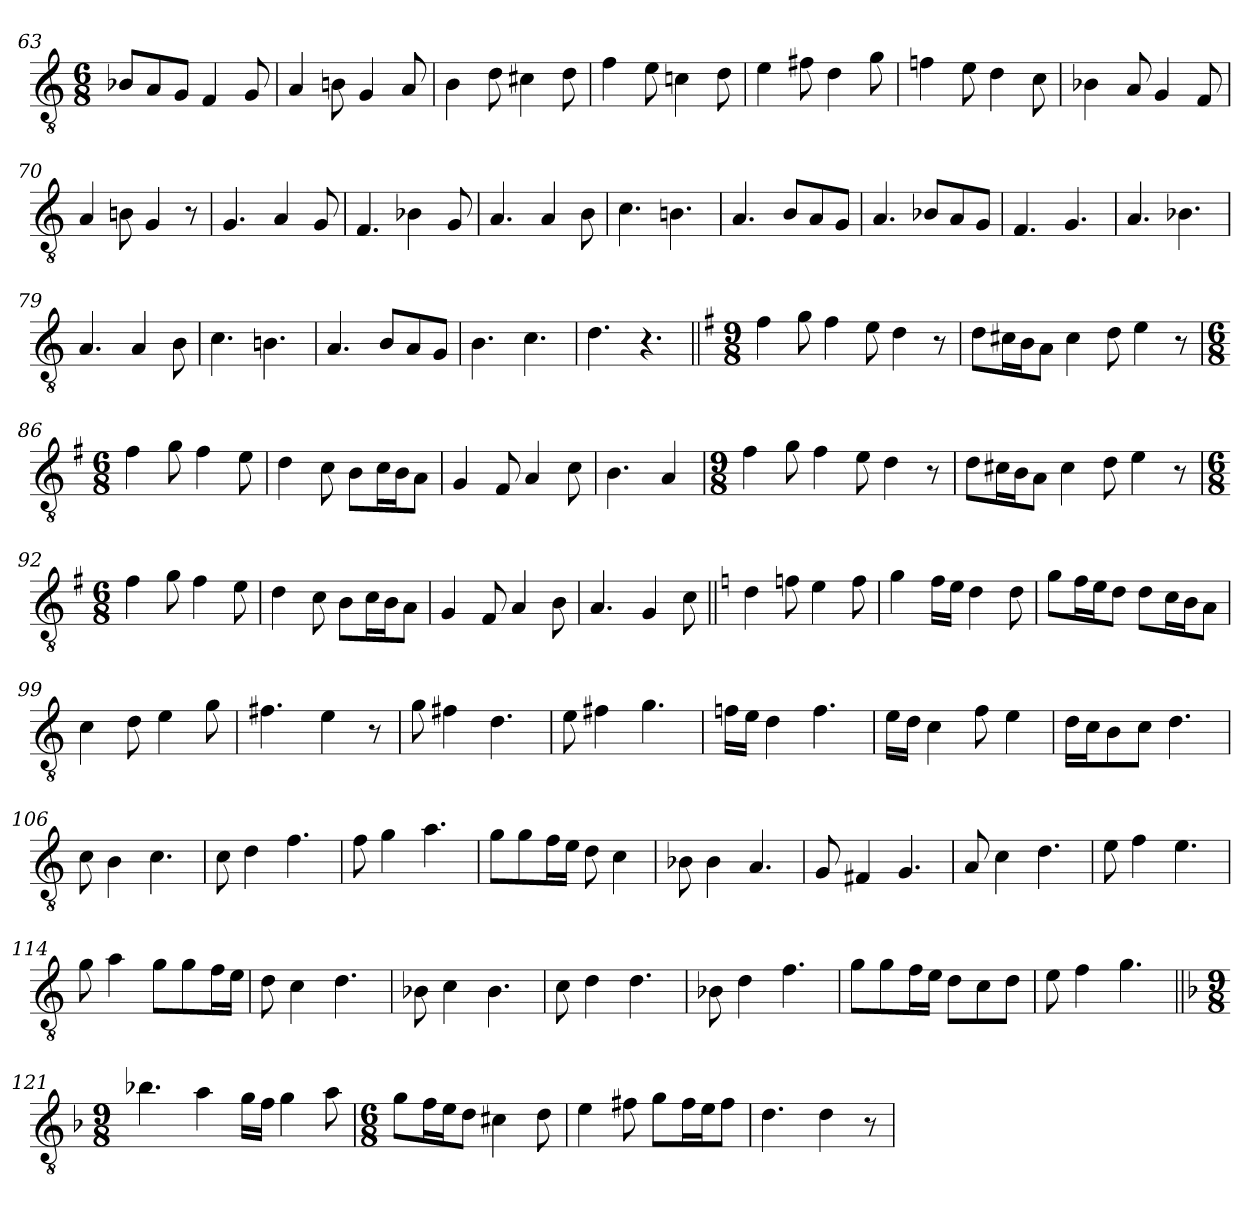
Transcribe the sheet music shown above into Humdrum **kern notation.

**kern
*part1
*staff1
*clefGv2
*k[]
*C:
*M6/8
=63
8B-i/L
8A/
8G/J
4F/
8G/
!!LO:LB:g=z
=64
4A/
8Bn\
4G/
8A/
=65
4B\
8d\
4c#X\
8d\
=66
4f\
8e\
4cn\
8d\
=67
4e\
8f#X\
4d\
8g\
=68
4fn\
8e\
4d\
8c\
=69
4B-X\
8A/
4G/
8F/
=70
4A/
8Bn\
4G/
8r
!!LO:LB:g=z
=71
4.G/
4A/
8G/
=72
4.F/
4B-X\
8G/
=73
4.A/
4A/
8B\
=74
4.c\
4.Bn\
=75
4.A/
8B/L
8A/
8G/J
=76
4.A/
8B-X/L
8A/
8G/J
=77
4.F/
4.G/
=78
4.A/
4.B-X\
!!LO:LB:g=z
=79
4.A/
4A/
8B\
=80
4.c\
4.Bn\
=81
4.A/
8B/L
8A/
8G/J
=82
4.B\
4.c\
=83
4.d\
4.r
=84||
*k[f#]
*G:
*M9/8
4f#\
8g\
4f#\
8e\
4d\
8r
!!LO:LB:g=z
=85
8d\L
16c#X\L
16B\J
8A\J
4c#\
8d\
4e\
8r
=86
*M6/8
4f#\
8g\
4f#\
8e\
=87
4d\
8c\
8B\L
16c\L
16B\J
8A\J
=88
4G/
8F#/
4A/
8c\
=89
4.B\
4A/
!!LO:LB:g=z
=90
*M9/8
4f#\
8g\
4f#\
8e\
4d\
8r
=91
8d\L
16c#X\L
16B\J
8A\J
4c#\
8d\
4e\
8r
=92
*M6/8
4f#\
8g\
4f#\
8e\
=93
4d\
8c\
8B\L
16c\L
16B\J
8A\J
=94
4G/
8F#/
4A/
8B\
!!LO:LB:g=z
=95
4.A/
4G/
8c\
=96||
*k[]
*C:
4d\
8fn\
4e\
8f\
=97
4g\
16f\LL
16e\JJ
4d\
8d\
=98
8g\L
16f\L
16e\J
8d\J
8d\L
16c\L
16B\J
8A\J
=99
4c\
8d\
4e\
8g\
=100
4.f#X\
4e\
8r
=101
8g\
4f#X\
4.d\
!!LO:LB:g=z
=102
8e\
4f#i\
4.g\
=103
16fn\LL
16e\JJ
4d\
4.f\
=104
16e\LL
16d\JJ
4c\
8f\
4e\
=105
16d\LL
16c\J
8B\
8c\J
4.d\
=106
8c\
4B\
4.c\
=107
8c\
4d\
4.f\
=108
8f\
4g\
4.a\
!!LO:PB:g=z
=109
8g\L
8g\
16f\L
16e\JJ
8d\
4c\
=110
8B-X\
4B-\
4.A/
=111
8G/
4F#X/
4.G/
=112
8A/
4c\
4.d\
=113
8e\
4f\
4.e\
=114
8g\
4a\
8g\L
8g\
16f\L
16e\JJ
=115
8d\
4c\
4.d\
!!LO:LB:g=z
=116
8B-X\
4c\
4.B-\
=117
8c\
4d\
4.d\
=118
8B-i\
4d\
4.f\
=119
8g\L
8g\
16f\L
16e\JJ
8d\L
8c\
8d\J
=120
8e\
4f\
4.g\
=121||
*k[b-]
*F:
*M9/8
4.b-X\
4a\
16g\LL
16f\JJ
4g\
8a\
!!LO:LB:g=z
=122
*M6/8
8g\L
16f\L
16e\J
8d\J
4c#X\
8d\
=123
4e\
8f#X\
8g\L
16f#\L
16e\J
8f#\J
=124
4.d\
4d\
8r
=
*-
